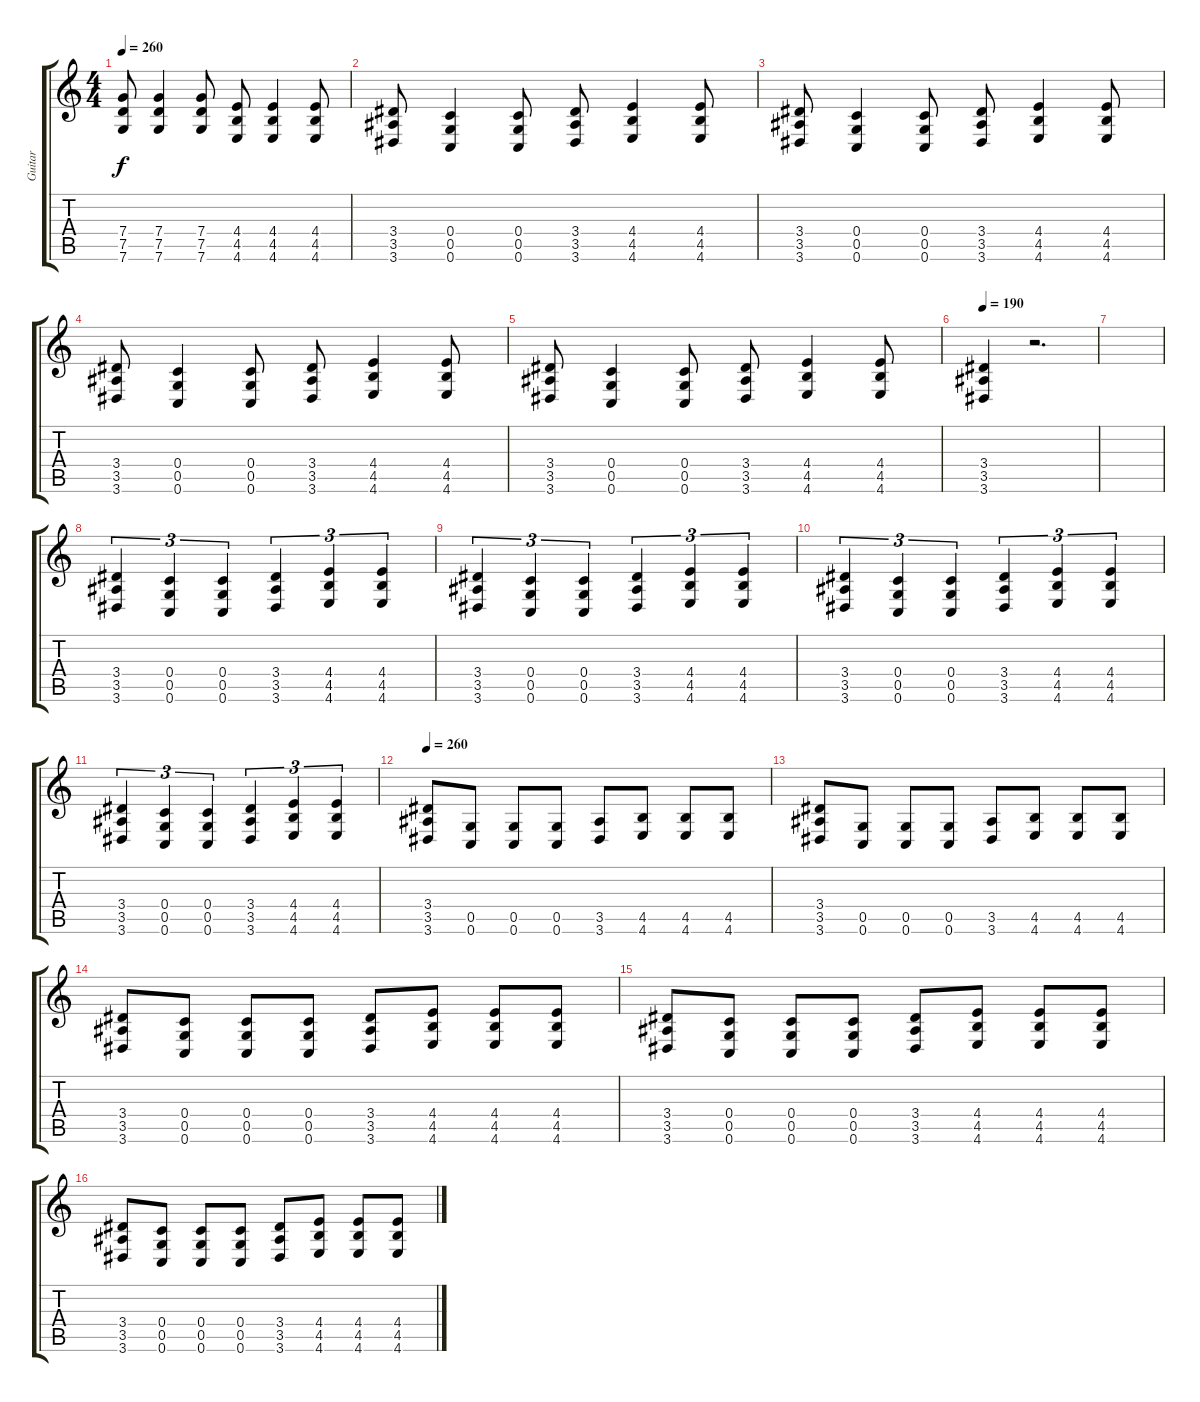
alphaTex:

\track ("Guitar" "Guitar") {instrument distortionguitar}
\staff {score tabs}
\tuning (D4 A3 F3 C3 G2 C2) {hide}
\ts (4 4)
\tempo 260
\clef g2
\ks c
(7.4 7.5 7.6).8{dy f} (7.4 7.5 7.6).4 (7.4 7.5 7.6).8 (4.4 4.5 4.6).8 (4.4 4.5 4.6).4 (4.4 4.5 4.6).8 |
(3.4 3.5 3.6).8 (0.4 0.5 0.6).4 (0.4 0.5 0.6).8 (3.4 3.5 3.6).8 (4.4 4.5 4.6).4 (4.4 4.5 4.6).8 |
(3.4 3.5 3.6).8 (0.4 0.5 0.6).4 (0.4 0.5 0.6).8 (3.4 3.5 3.6).8 (4.4 4.5 4.6).4 (4.4 4.5 4.6).8 |
(3.4 3.5 3.6).8 (0.4 0.5 0.6).4 (0.4 0.5 0.6).8 (3.4 3.5 3.6).8 (4.4 4.5 4.6).4 (4.4 4.5 4.6).8 |
(3.4 3.5 3.6).8 (0.4 0.5 0.6).4 (0.4 0.5 0.6).8 (3.4 3.5 3.6).8 (4.4 4.5 4.6).4 (4.4 4.5 4.6).8 |
\tempo 190
(3.4 3.5 3.6).4 r.2{d} |
|
(3.4 3.5 3.6).4{tu (3 2)} (0.4 0.5 0.6).4{tu (3 2)} (0.4 0.5 0.6).4{tu (3 2)} (3.4 3.5 3.6).4{tu (3 2)} (4.4 4.5 4.6).4{tu (3 2)} (4.4 4.5 4.6).4{tu (3 2)} |
(3.4 3.5 3.6).4{tu (3 2)} (0.4 0.5 0.6).4{tu (3 2)} (0.4 0.5 0.6).4{tu (3 2)} (3.4 3.5 3.6).4{tu (3 2)} (4.4 4.5 4.6).4{tu (3 2)} (4.4 4.5 4.6).4{tu (3 2)} |
(3.4 3.5 3.6).4{tu (3 2)} (0.4 0.5 0.6).4{tu (3 2)} (0.4 0.5 0.6).4{tu (3 2)} (3.4 3.5 3.6).4{tu (3 2)} (4.4 4.5 4.6).4{tu (3 2)} (4.4 4.5 4.6).4{tu (3 2)} |
(3.4 3.5 3.6).4{tu (3 2)} (0.4 0.5 0.6).4{tu (3 2)} (0.4 0.5 0.6).4{tu (3 2)} (3.4 3.5 3.6).4{tu (3 2)} (4.4 4.5 4.6).4{tu (3 2)} (4.4 4.5 4.6).4{tu (3 2)} |
\tempo 260
(3.4 3.5 3.6).8 (0.5 0.6).8 (0.5 0.6).8 (0.5 0.6).8 (3.5 3.6).8 (4.5 4.6).8 (4.5 4.6).8 (4.5 4.6).8 |
(3.4 3.5 3.6).8 (0.5 0.6).8 (0.5 0.6).8 (0.5 0.6).8 (3.5 3.6).8 (4.5 4.6).8 (4.5 4.6).8 (4.5 4.6).8 |
(3.4 3.5 3.6).8 (0.4 0.5 0.6).8 (0.4 0.5 0.6).8 (0.4 0.5 0.6).8 (3.4 3.5 3.6).8 (4.4 4.5 4.6).8 (4.4 4.5 4.6).8 (4.4 4.5 4.6).8 |
(3.4 3.5 3.6).8 (0.4 0.5 0.6).8 (0.4 0.5 0.6).8 (0.4 0.5 0.6).8 (3.4 3.5 3.6).8 (4.4 4.5 4.6).8 (4.4 4.5 4.6).8 (4.4 4.5 4.6).8 |
(3.4 3.5 3.6).8 (0.4 0.5 0.6).8 (0.4 0.5 0.6).8 (0.4 0.5 0.6).8 (3.4 3.5 3.6).8 (4.4 4.5 4.6).8 (4.4 4.5 4.6).8 (4.4 4.5 4.6).8
